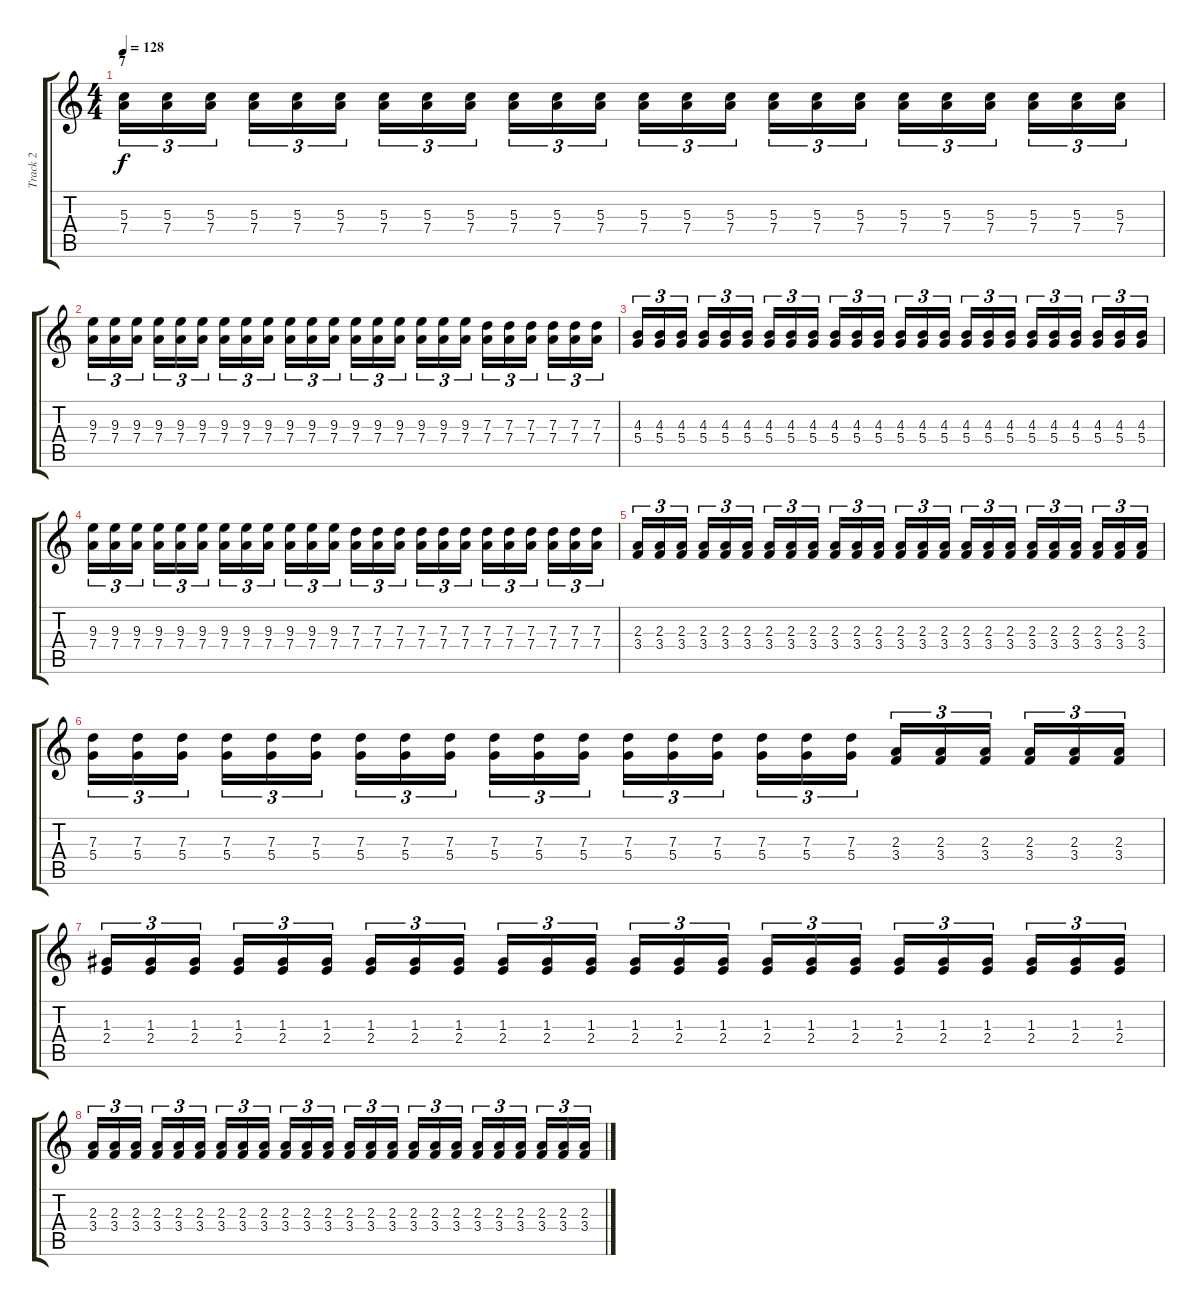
\track ("Track 2" "Track 2") {instrument distortionguitar}
\staff {score tabs}
\tuning (E4 B3 G3 D3 A2 E2) {hide}
\ts (4 4)
\section ("" "7")
\tempo 128
\clef g2
\ks c
(5.3 7.4).16{tu (3 2) dy f} (5.3 7.4).16{tu (3 2)} (5.3 7.4).16{tu (3 2)} (5.3 7.4).16{tu (3 2)} (5.3 7.4).16{tu (3 2)} (5.3 7.4).16{tu (3 2)} (5.3 7.4).16{tu (3 2)} (5.3 7.4).16{tu (3 2)} (5.3 7.4).16{tu (3 2)} (5.3 7.4).16{tu (3 2)} (5.3 7.4).16{tu (3 2)} (5.3 7.4).16{tu (3 2)} (5.3 7.4).16{tu (3 2)} (5.3 7.4).16{tu (3 2)} (5.3 7.4).16{tu (3 2)} (5.3 7.4).16{tu (3 2)} (5.3 7.4).16{tu (3 2)} (5.3 7.4).16{tu (3 2)} (5.3 7.4).16{tu (3 2)} (5.3 7.4).16{tu (3 2)} (5.3 7.4).16{tu (3 2)} (5.3 7.4).16{tu (3 2)} (5.3 7.4).16{tu (3 2)} (5.3 7.4).16{tu (3 2)} |
(9.3 7.4).16{tu (3 2)} (9.3 7.4).16{tu (3 2)} (9.3 7.4).16{tu (3 2)} (9.3 7.4).16{tu (3 2)} (9.3 7.4).16{tu (3 2)} (9.3 7.4).16{tu (3 2)} (9.3 7.4).16{tu (3 2)} (9.3 7.4).16{tu (3 2)} (9.3 7.4).16{tu (3 2)} (9.3 7.4).16{tu (3 2)} (9.3 7.4).16{tu (3 2)} (9.3 7.4).16{tu (3 2)} (9.3 7.4).16{tu (3 2)} (9.3 7.4).16{tu (3 2)} (9.3 7.4).16{tu (3 2)} (9.3 7.4).16{tu (3 2)} (9.3 7.4).16{tu (3 2)} (9.3 7.4).16{tu (3 2)} (7.3 7.4).16{tu (3 2)} (7.3 7.4).16{tu (3 2)} (7.3 7.4).16{tu (3 2)} (7.3 7.4).16{tu (3 2)} (7.3 7.4).16{tu (3 2)} (7.3 7.4).16{tu (3 2)} |
(4.3 5.4).16{tu (3 2)} (4.3 5.4).16{tu (3 2)} (4.3 5.4).16{tu (3 2)} (4.3 5.4).16{tu (3 2)} (4.3 5.4).16{tu (3 2)} (4.3 5.4).16{tu (3 2)} (4.3 5.4).16{tu (3 2)} (4.3 5.4).16{tu (3 2)} (4.3 5.4).16{tu (3 2)} (4.3 5.4).16{tu (3 2)} (4.3 5.4).16{tu (3 2)} (4.3 5.4).16{tu (3 2)} (4.3 5.4).16{tu (3 2)} (4.3 5.4).16{tu (3 2)} (4.3 5.4).16{tu (3 2)} (4.3 5.4).16{tu (3 2)} (4.3 5.4).16{tu (3 2)} (4.3 5.4).16{tu (3 2)} (4.3 5.4).16{tu (3 2)} (4.3 5.4).16{tu (3 2)} (4.3 5.4).16{tu (3 2)} (4.3 5.4).16{tu (3 2)} (4.3 5.4).16{tu (3 2)} (4.3 5.4).16{tu (3 2)} |
(9.3 7.4).16{tu (3 2)} (9.3 7.4).16{tu (3 2)} (9.3 7.4).16{tu (3 2)} (9.3 7.4).16{tu (3 2)} (9.3 7.4).16{tu (3 2)} (9.3 7.4).16{tu (3 2)} (9.3 7.4).16{tu (3 2)} (9.3 7.4).16{tu (3 2)} (9.3 7.4).16{tu (3 2)} (9.3 7.4).16{tu (3 2)} (9.3 7.4).16{tu (3 2)} (9.3 7.4).16{tu (3 2)} (7.3 7.4).16{tu (3 2)} (7.3 7.4).16{tu (3 2)} (7.3 7.4).16{tu (3 2)} (7.3 7.4).16{tu (3 2)} (7.3 7.4).16{tu (3 2)} (7.3 7.4).16{tu (3 2)} (7.3 7.4).16{tu (3 2)} (7.3 7.4).16{tu (3 2)} (7.3 7.4).16{tu (3 2)} (7.3 7.4).16{tu (3 2)} (7.3 7.4).16{tu (3 2)} (7.3 7.4).16{tu (3 2)} |
(2.3 3.4).16{tu (3 2)} (2.3 3.4).16{tu (3 2)} (2.3 3.4).16{tu (3 2)} (2.3 3.4).16{tu (3 2)} (2.3 3.4).16{tu (3 2)} (2.3 3.4).16{tu (3 2)} (2.3 3.4).16{tu (3 2)} (2.3 3.4).16{tu (3 2)} (2.3 3.4).16{tu (3 2)} (2.3 3.4).16{tu (3 2)} (2.3 3.4).16{tu (3 2)} (2.3 3.4).16{tu (3 2)} (2.3 3.4).16{tu (3 2)} (2.3 3.4).16{tu (3 2)} (2.3 3.4).16{tu (3 2)} (2.3 3.4).16{tu (3 2)} (2.3 3.4).16{tu (3 2)} (2.3 3.4).16{tu (3 2)} (2.3 3.4).16{tu (3 2)} (2.3 3.4).16{tu (3 2)} (2.3 3.4).16{tu (3 2)} (2.3 3.4).16{tu (3 2)} (2.3 3.4).16{tu (3 2)} (2.3 3.4).16{tu (3 2)} |
(7.3 5.4).16{tu (3 2)} (7.3 5.4).16{tu (3 2)} (7.3 5.4).16{tu (3 2)} (7.3 5.4).16{tu (3 2)} (7.3 5.4).16{tu (3 2)} (7.3 5.4).16{tu (3 2)} (7.3 5.4).16{tu (3 2)} (7.3 5.4).16{tu (3 2)} (7.3 5.4).16{tu (3 2)} (7.3 5.4).16{tu (3 2)} (7.3 5.4).16{tu (3 2)} (7.3 5.4).16{tu (3 2)} (7.3 5.4).16{tu (3 2)} (7.3 5.4).16{tu (3 2)} (7.3 5.4).16{tu (3 2)} (7.3 5.4).16{tu (3 2)} (7.3 5.4).16{tu (3 2)} (7.3 5.4).16{tu (3 2)} (2.3 3.4).16{tu (3 2)} (2.3 3.4).16{tu (3 2)} (2.3 3.4).16{tu (3 2)} (2.3 3.4).16{tu (3 2)} (2.3 3.4).16{tu (3 2)} (2.3 3.4).16{tu (3 2)} |
(1.3 2.4).16{tu (3 2)} (1.3 2.4).16{tu (3 2)} (1.3 2.4).16{tu (3 2)} (1.3 2.4).16{tu (3 2)} (1.3 2.4).16{tu (3 2)} (1.3 2.4).16{tu (3 2)} (1.3 2.4).16{tu (3 2)} (1.3 2.4).16{tu (3 2)} (1.3 2.4).16{tu (3 2)} (1.3 2.4).16{tu (3 2)} (1.3 2.4).16{tu (3 2)} (1.3 2.4).16{tu (3 2)} (1.3 2.4).16{tu (3 2)} (1.3 2.4).16{tu (3 2)} (1.3 2.4).16{tu (3 2)} (1.3 2.4).16{tu (3 2)} (1.3 2.4).16{tu (3 2)} (1.3 2.4).16{tu (3 2)} (1.3 2.4).16{tu (3 2)} (1.3 2.4).16{tu (3 2)} (1.3 2.4).16{tu (3 2)} (1.3 2.4).16{tu (3 2)} (1.3 2.4).16{tu (3 2)} (1.3 2.4).16{tu (3 2)} |
(2.3 3.4).16{tu (3 2)} (2.3 3.4).16{tu (3 2)} (2.3 3.4).16{tu (3 2)} (2.3 3.4).16{tu (3 2)} (2.3 3.4).16{tu (3 2)} (2.3 3.4).16{tu (3 2)} (2.3 3.4).16{tu (3 2)} (2.3 3.4).16{tu (3 2)} (2.3 3.4).16{tu (3 2)} (2.3 3.4).16{tu (3 2)} (2.3 3.4).16{tu (3 2)} (2.3 3.4).16{tu (3 2)} (2.3 3.4).16{tu (3 2)} (2.3 3.4).16{tu (3 2)} (2.3 3.4).16{tu (3 2)} (2.3 3.4).16{tu (3 2)} (2.3 3.4).16{tu (3 2)} (2.3 3.4).16{tu (3 2)} (2.3 3.4).16{tu (3 2)} (2.3 3.4).16{tu (3 2)} (2.3 3.4).16{tu (3 2)} (2.3 3.4).16{tu (3 2)} (2.3 3.4).16{tu (3 2)} (2.3 3.4).16{tu (3 2)}
